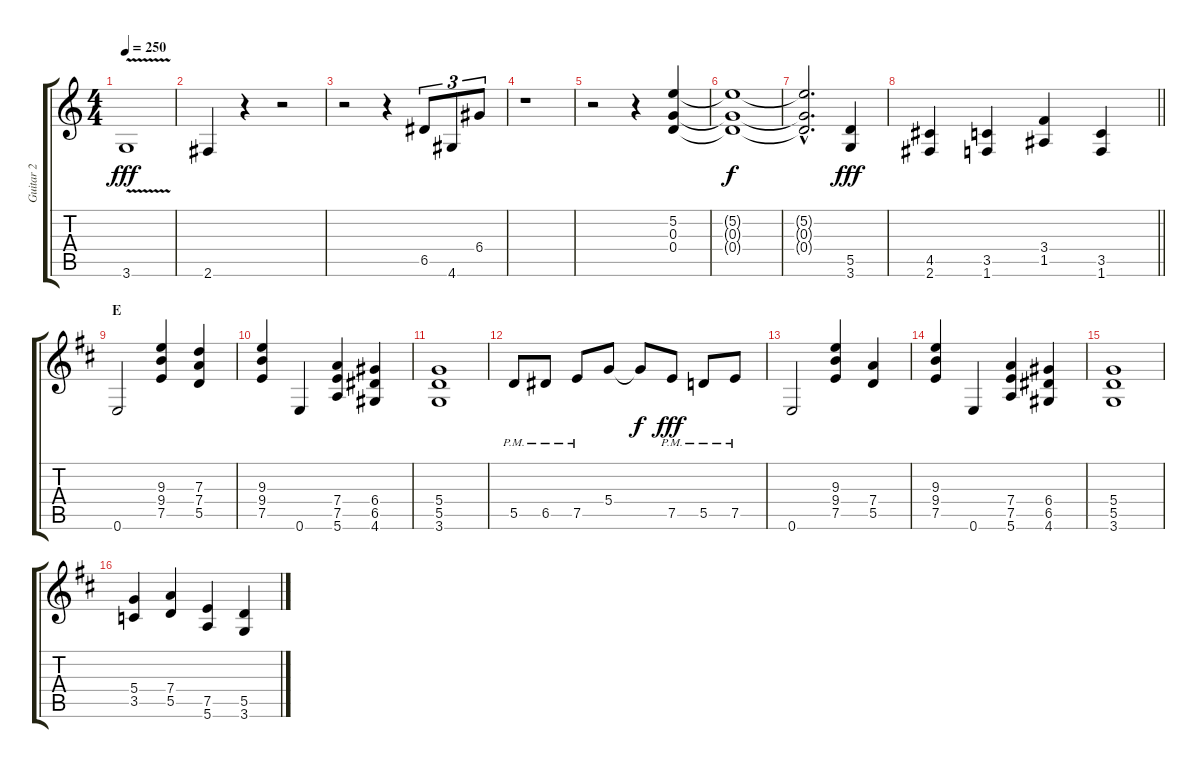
\track ("Guitar 2" "Guitar 2") {instrument distortionguitar}
\staff {score tabs}
\tuning (E4 B3 G3 D3 A2 E2) {hide}
\ts (4 4)
\tempo 250
\clef g2
\ks c
3.6{v}.1{dy fff} |
2.6.4 r.4 r.2 |
r.2 r.4 6.5.8{tu (3 2)} 4.6.8{tu (3 2)} 6.4.8{tu (3 2)} |
r.1 |
r.2 r.4 (5.2 0.3 0.4).4 |
(5.2{t} 0.3{t} 0.4{t}).1{dy f} |
(5.2{hac t} 0.3{hac t} 0.4{hac t}).2{d} (5.5 3.6).4{dy fff} |
\barLineRight lightlight
(4.5 2.6).4 (3.5 1.6).4 (3.4 1.5).4 (3.5 1.6).4 |
\section ("" "E")
\ks d
0.6.2 (9.3 9.4 7.5).4 (7.3 7.4 5.5).4 |
(9.3 9.4 7.5).4 0.6.4 (7.4 7.5 5.6).4 (6.4 6.5 4.6).4 |
(5.4 5.5 3.6).1 |
5.5{pm}.8 6.5{pm}.8 7.5{pm}.8 5.4.8 5.4{t}.8{dy f} 7.5{pm}.8{dy fff} 5.5{pm}.8 7.5{pm}.8 |
0.6.2 (9.3 9.4 7.5).4 (7.4 5.5).4 |
(9.3 9.4 7.5).4 0.6.4 (7.4 7.5 5.6).4 (6.4 6.5 4.6).4 |
(5.4 5.5 3.6).1 |
(5.4 3.5).4 (7.4 5.5).4 (7.5 5.6).4 (5.5 3.6).4
